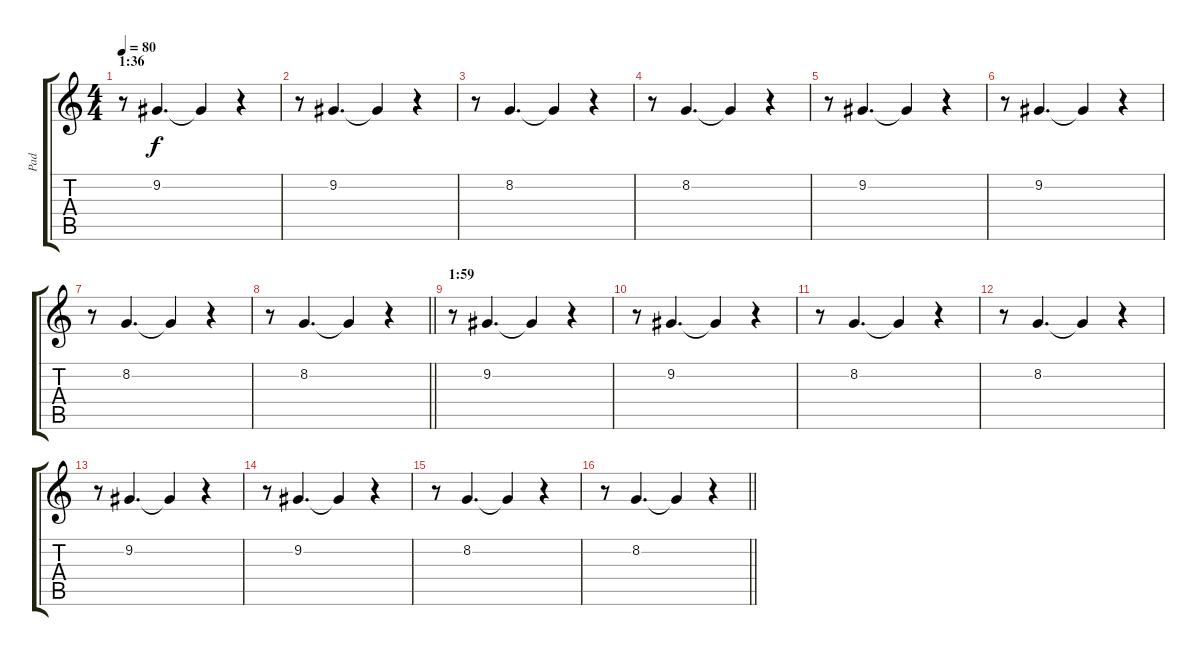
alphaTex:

\track ("Pad" "Pad") {instrument pad7halo}
\staff {score tabs}
\tuning (E4 B3 G3 D3 A2 E2) {hide}
\ts (4 4)
\section ("" "1:36")
\tempo 80
\clef g2
\ks c
r.8{dy f} 9.2.4{d} 9.2{t}.4 r.4 |
r.8 9.2.4{d} 9.2{t}.4 r.4 |
r.8 8.2.4{d} 8.2{t}.4 r.4 |
r.8 8.2.4{d} 8.2{t}.4 r.4 |
r.8 9.2.4{d} 9.2{t}.4 r.4 |
r.8 9.2.4{d} 9.2{t}.4 r.4 |
r.8 8.2.4{d} 8.2{t}.4 r.4 |
\barLineRight lightlight
r.8 8.2.4{d} 8.2{t}.4 r.4 |
\section ("" "1:59")
r.8 9.2.4{d} 9.2{t}.4 r.4 |
r.8 9.2.4{d} 9.2{t}.4 r.4 |
r.8 8.2.4{d} 8.2{t}.4 r.4 |
r.8 8.2.4{d} 8.2{t}.4 r.4 |
r.8 9.2.4{d} 9.2{t}.4 r.4 |
r.8 9.2.4{d} 9.2{t}.4 r.4 |
r.8 8.2.4{d} 8.2{t}.4 r.4 |
\barLineRight lightlight
r.8 8.2.4{d} 8.2{t}.4 r.4
